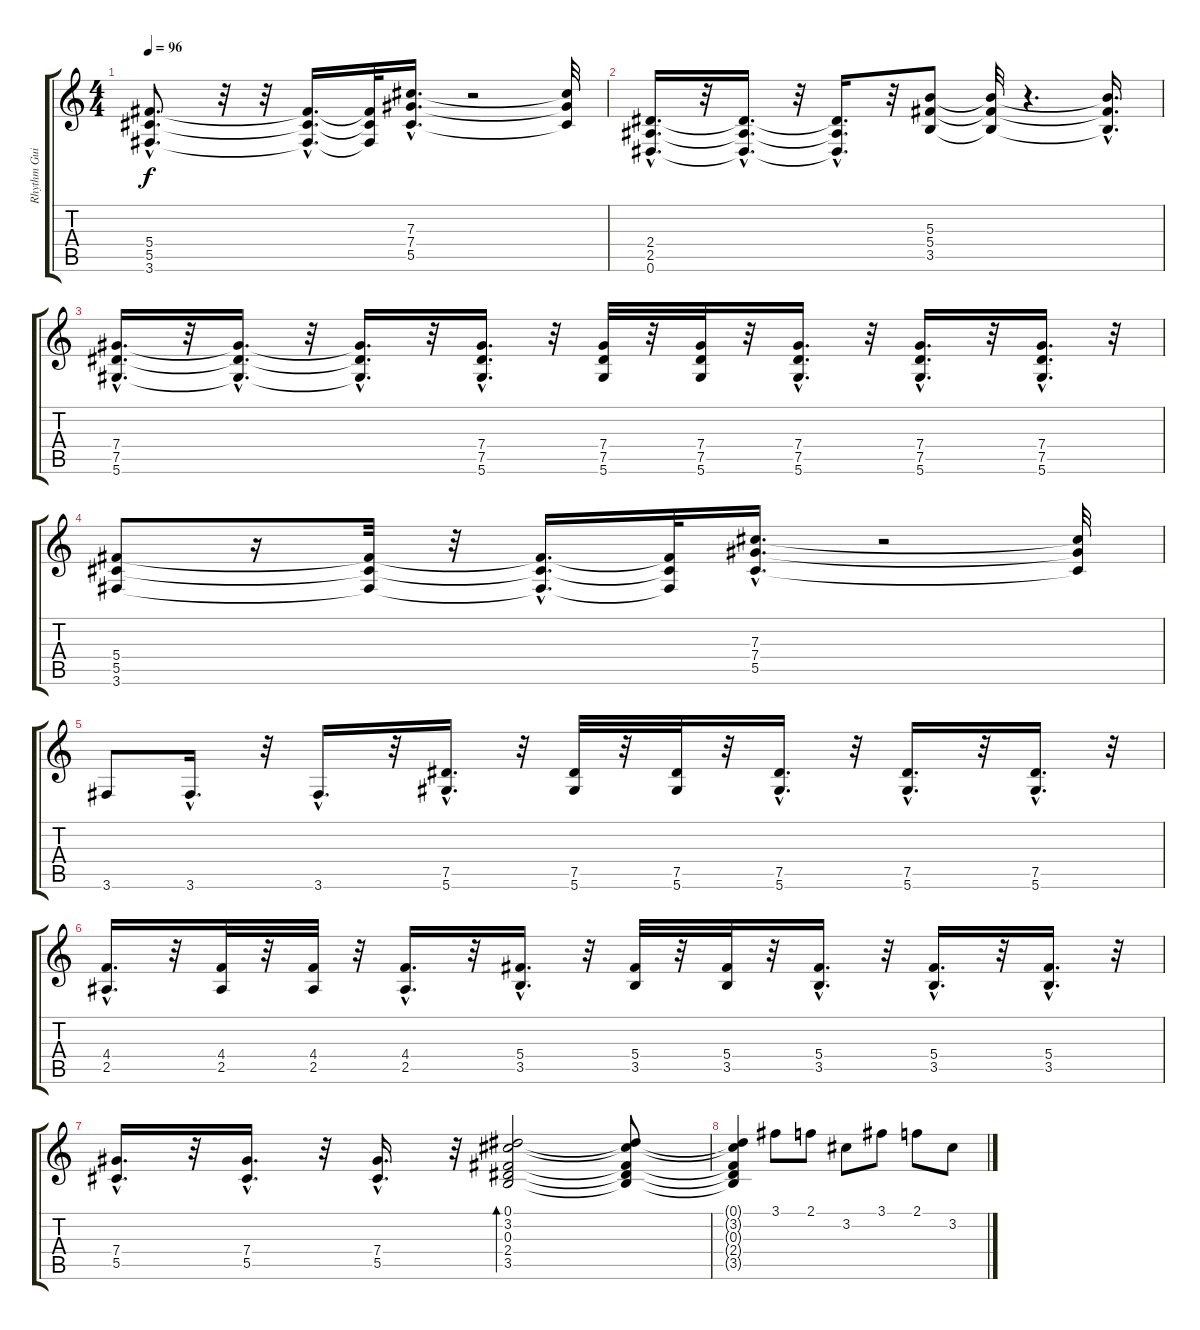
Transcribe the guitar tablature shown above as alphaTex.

\track ("Rhythm Guitar" "Rhythm Gui") {instrument electricguitarclean}
\staff {score tabs}
\tuning (Eb4 Bb3 Gb3 Db3 Ab2 Eb2) {hide}
\ts (4 4)
\tempo 96
\clef g2
\ks c
(5.4{hac} 5.5{hac} 3.6{hac}).8{d dy f instrument distortionguitar} r.32 r.32 (5.4{hac t} 5.5{hac t} 3.6{hac t}).16{d} (5.4{t} 5.5{t} 3.6{t}).32 (7.3{hac} 7.4{hac} 5.5{hac}).16{d} r.2 (7.3{t} 7.4{t} 5.5{t}).32 |
(2.4{hac} 2.5{hac} 0.6{hac}).16{d} r.32 (2.4{hac t} 2.5{hac t} 0.6{hac t}).16{d} r.32 (2.4{hac t} 2.5{hac t} 0.6{hac t}).16{d} r.32 (5.3 5.4 3.5).8 (5.3{t} 5.4{t} 3.5{t}).32 r.4{d} (5.3{hac t} 5.4{hac t} 3.5{hac t}).16{d} |
(7.4{hac} 7.5{hac} 5.6{hac}).16{d} r.32 (7.4{hac t} 7.5{hac t} 5.6{hac t}).16{d} r.32 (7.4{hac t} 7.5{hac t} 5.6{hac t}).16{d} r.32 (7.4{hac} 7.5{hac} 5.6{hac}).16{d} r.32 (7.4 7.5 5.6).32 r.32 (7.4 7.5 5.6).32 r.32 (7.4{hac} 7.5{hac} 5.6{hac}).16{d} r.32 (7.4{hac} 7.5{hac} 5.6{hac}).16{d} r.32 (7.4{hac} 7.5{hac} 5.6{hac}).16{d} r.32 |
(5.4 5.5 3.6).8 r.16 (5.4{t} 5.5{t} 3.6{t}).32 r.32 (5.4{hac t} 5.5{hac t} 3.6{hac t}).16{d} (5.4{t} 5.5{t} 3.6{t}).32 (7.3{hac} 7.4{hac} 5.5{hac}).16{d} r.2 (7.3{t} 7.4{t} 5.5{t}).32 |
3.6.8 3.6{hac}.16{d} r.32 3.6{hac}.16{d} r.32 (7.5{hac} 5.6{hac}).16{d} r.32 (7.5 5.6).32 r.32 (7.5 5.6).32 r.32 (7.5{hac} 5.6{hac}).16{d} r.32 (7.5{hac} 5.6{hac}).16{d} r.32 (7.5{hac} 5.6{hac}).16{d} r.32 |
(4.4{hac} 2.5{hac}).16{d} r.32 (4.4 2.5).32 r.32 (4.4 2.5).32 r.32 (4.4{hac} 2.5{hac}).16{d} r.32 (5.4{hac} 3.5{hac}).16{d} r.32 (5.4 3.5).32 r.32 (5.4 3.5).32 r.32 (5.4{hac} 3.5{hac}).16{d} r.32 (5.4{hac} 3.5{hac}).16{d} r.32 (5.4{hac} 3.5{hac}).16{d} r.32 |
(7.4{hac} 5.5{hac}).16{d} r.32 (7.4{hac} 5.5{hac}).16{d} r.32 (7.4{hac} 5.5{hac}).16{d} r.32 (0.1 3.2 0.3 2.4 3.5).2{bd 240} (0.1{t} 3.2{t} 0.3{t} 2.4{t} 3.5{t}).8 |
(0.1{t} 3.2{t} 0.3{t} 2.4{t} 3.5{t}).4 3.1.8{instrument electricguitarclean} 2.1.8 3.2.8 3.1.8 2.1.8 3.2.8
